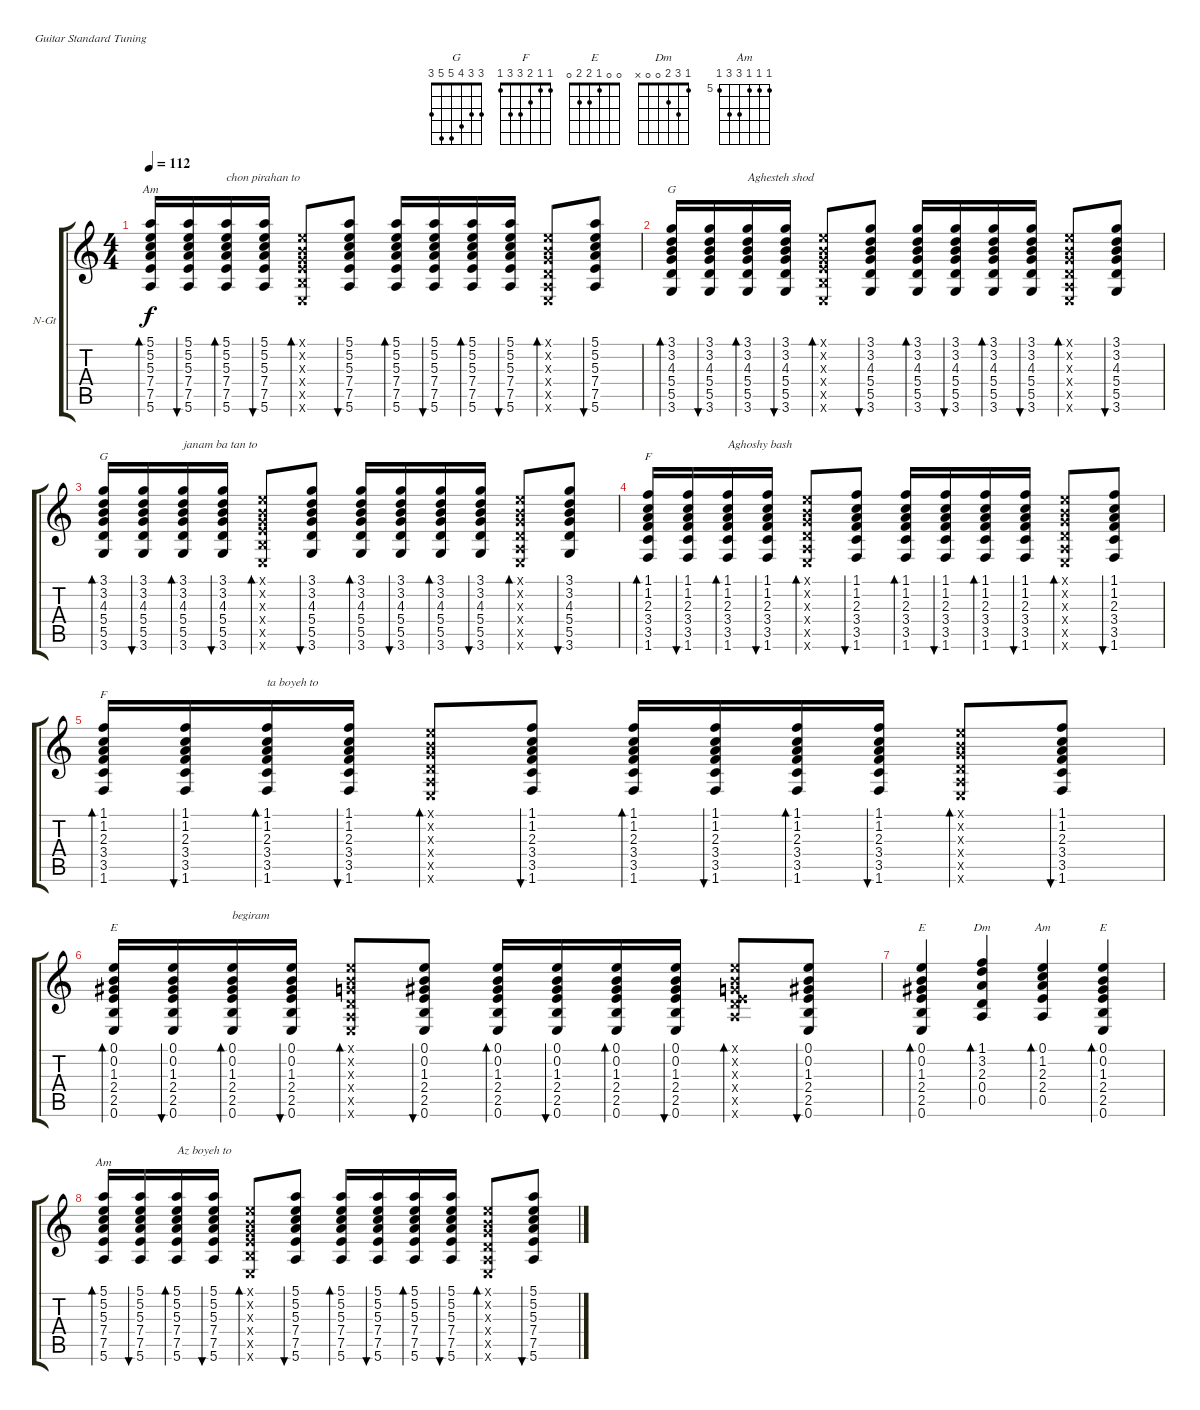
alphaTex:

\bracketExtendMode groupsimilarinstruments
\firstSystemTrackNameOrientation horizontal
\otherSystemsTrackNameOrientation horizontal
\track ("Faramarz - Guitar Rythm" "N-Gt") {instrument acousticguitarnylon}
\staff {score tabs}
\tuning (E4 B3 G3 D3 A2 E2)
\chord ("G" 3 3 4 5 5 3)
\chord ("F" 1 1 2 3 3 1)
\chord ("E" 0 0 1 2 2 0)
\chord ("Dm" 1 3 2 0 0 x)
\chord ("Am" 0 1 2 2 0 x)
\chord ("Am" 5 5 5 7 7 5) {firstfret 5}
\ts (4 4)
\tempo 112
\clef g2
\ks c
(5.1 5.2 5.3 7.4 7.5 5.6).16{bd 30 ch "Am" dy f} (5.1 5.2 5.3 7.4 7.5 5.6).16{bu 30} (5.1 5.2 5.3 7.4 7.5 5.6).16{bd 30 txt "chon pirahan to"} (5.1 5.2 5.3 7.4 7.5 5.6).16{bu 30} (0.1{x} 0.2{x} 0.3{x} 2.4{x} 2.5{x} 0.6{x}).8{bd 30} (5.1 5.2 5.3 7.4 7.5 5.6).8{bu 30} (5.1 5.2 5.3 7.4 7.5 5.6).16{bd 30} (5.1 5.2 5.3 7.4 7.5 5.6).16{bu 30} (5.1 5.2 5.3 7.4 7.5 5.6).16{bd 30} (5.1 5.2 5.3 7.4 7.5 5.6).16{bu 30} (0.1{x} 0.2{x} 0.3{x} 0.4{x} 0.5{x} 0.6{x}).8{bd 30} (5.1 5.2 5.3 7.4 7.5 5.6).8{bu 30} |
(3.1 3.2 4.3 5.4 5.5 3.6).16{bd 30 ch "G"} (3.1 3.2 4.3 5.4 5.5 3.6).16{bu 30} (3.1 3.2 4.3 5.4 5.5 3.6).16{bd 30 txt "Aghesteh shod"} (3.1 3.2 4.3 5.4 5.5 3.6).16{bu 30} (0.1{x} 0.2{x} 0.3{x} 2.4{x} 2.5{x} 0.6{x}).8{bd 30} (3.1 3.2 4.3 5.4 5.5 3.6).8{bu 30} (3.1 3.2 4.3 5.4 5.5 3.6).16{bd 30} (3.1 3.2 4.3 5.4 5.5 3.6).16{bu 30} (3.1 3.2 4.3 5.4 5.5 3.6).16{bd 30} (3.1 3.2 4.3 5.4 5.5 3.6).16{bu 30} (0.1{x} 0.2{x} 0.3{x} 0.4{x} 0.5{x} 0.6{x}).8{bd 30} (3.1 3.2 4.3 5.4 5.5 3.6).8{bu 30} |
(3.1 3.2 4.3 5.4 5.5 3.6).16{bd 30 ch "G"} (3.1 3.2 4.3 5.4 5.5 3.6).16{bu 30} (3.1 3.2 4.3 5.4 5.5 3.6).16{bd 30 txt "janam ba tan to"} (3.1 3.2 4.3 5.4 5.5 3.6).16{bu 30} (0.1{x} 0.2{x} 0.3{x} 2.4{x} 2.5{x} 0.6{x}).8{bd 30} (3.1 3.2 4.3 5.4 5.5 3.6).8{bu 30} (3.1 3.2 4.3 5.4 5.5 3.6).16{bd 30} (3.1 3.2 4.3 5.4 5.5 3.6).16{bu 30} (3.1 3.2 4.3 5.4 5.5 3.6).16{bd 30} (3.1 3.2 4.3 5.4 5.5 3.6).16{bu 30} (0.1{x} 0.2{x} 0.3{x} 0.4{x} 0.5{x} 0.6{x}).8{bd 30} (3.1 3.2 4.3 5.4 5.5 3.6).8{bu 30} |
(1.1 1.2 2.3 3.4 3.5 1.6).16{bd 30 ch "F"} (1.1 1.2 2.3 3.4 3.5 1.6).16{bu 30} (1.1 1.2 2.3 3.4 3.5 1.6).16{bd 30 txt "Aghoshy bash"} (1.1 1.2 2.3 3.4 3.5 1.6).16{bu 30} (0.1{x} 0.2{x} 0.3{x} 0.4{x} 0.5{x} 0.6{x}).8{bd 30} (1.1 1.2 2.3 3.4 3.5 1.6).8{bu 30} (1.1 1.2 2.3 3.4 3.5 1.6).16{bd 30} (1.1 1.2 2.3 3.4 3.5 1.6).16{bu 30} (1.1 1.2 2.3 3.4 3.5 1.6).16{bd 30} (1.1 1.2 2.3 3.4 3.5 1.6).16{bu 30} (0.1{x} 0.2{x} 0.3{x} 0.4{x} 0.5{x} 0.6{x}).8{bd 30} (1.1 1.2 2.3 3.4 3.5 1.6).8{bu 30} |
(1.1 1.2 2.3 3.4 3.5 1.6).16{bd 30 ch "F"} (1.1 1.2 2.3 3.4 3.5 1.6).16{bu 30} (1.1 1.2 2.3 3.4 3.5 1.6).16{bd 30 txt "ta boyeh to"} (1.1 1.2 2.3 3.4 3.5 1.6).16{bu 30} (0.1{x} 0.2{x} 0.3{x} 0.4{x} 0.5{x} 0.6{x}).8{bd 30} (1.1 1.2 2.3 3.4 3.5 1.6).8{bu 30} (1.1 1.2 2.3 3.4 3.5 1.6).16{bd 30} (1.1 1.2 2.3 3.4 3.5 1.6).16{bu 30} (1.1 1.2 2.3 3.4 3.5 1.6).16{bd 30} (1.1 1.2 2.3 3.4 3.5 1.6).16{bu 30} (0.1{x} 0.2{x} 0.3{x} 0.4{x} 0.5{x} 0.6{x}).8{bd 30} (1.1 1.2 2.3 3.4 3.5 1.6).8{bu 30} |
(0.1 0.2 1.3 2.4 2.5 0.6).16{bd 30 ch "E"} (0.1 0.2 1.3 2.4 2.5 0.6).16{bu 30} (0.1 0.2 1.3 2.4 2.5 0.6).16{bd 30 txt "begiram"} (0.1 0.2 1.3 2.4 2.5 0.6).16{bu 30} (0.1{x} 0.2{x} 0.3{x} 0.4{x} 0.5{x} 0.6{x}).8{bd 30} (0.1 0.2 1.3 2.4 2.5 0.6).8{bu 30} (0.1 0.2 1.3 2.4 2.5 0.6).16{bd 30} (0.1 0.2 1.3 2.4 2.5 0.6).16{bu 30} (0.1 0.2 1.3 2.4 2.5 0.6).16{bd 30} (0.1 0.2 1.3 2.4 2.5 0.6).16{bu 30} (0.1{x} 0.2{x} 0.3{x} 0.4{x} 0.5{x} 12.6{x}).8{bd 30} (0.1 0.2 1.3 2.4 2.5 0.6).8{bu 30} |
(0.1 0.2 1.3 2.4 2.5 0.6).4{bd 120 ch "E"} (1.1 3.2 2.3 0.4 0.5).4{bd 120 ch "Dm"} (0.1 1.2 2.3 2.4 0.5).4{bd 120 ch "Am"} (0.1 0.2 1.3 2.4 2.5 0.6).4{bd 120 ch "E"} |
(5.1 5.2 5.3 7.4 7.5 5.6).16{bd 30 ch "Am"} (5.1 5.2 5.3 7.4 7.5 5.6).16{bu 30} (5.1 5.2 5.3 7.4 7.5 5.6).16{bd 30 txt "Az boyeh to"} (5.1 5.2 5.3 7.4 7.5 5.6).16{bu 30} (0.1{x} 0.2{x} 0.3{x} 2.4{x} 2.5{x} 0.6{x}).8{bd 30} (5.1 5.2 5.3 7.4 7.5 5.6).8{bu 30} (5.1 5.2 5.3 7.4 7.5 5.6).16{bd 30} (5.1 5.2 5.3 7.4 7.5 5.6).16{bu 30} (5.1 5.2 5.3 7.4 7.5 5.6).16{bd 30} (5.1 5.2 5.3 7.4 7.5 5.6).16{bu 30} (0.1{x} 0.2{x} 0.3{x} 0.4{x} 0.5{x} 0.6{x}).8{bd 30} (5.1 5.2 5.3 7.4 7.5 5.6).8{bu 30}
